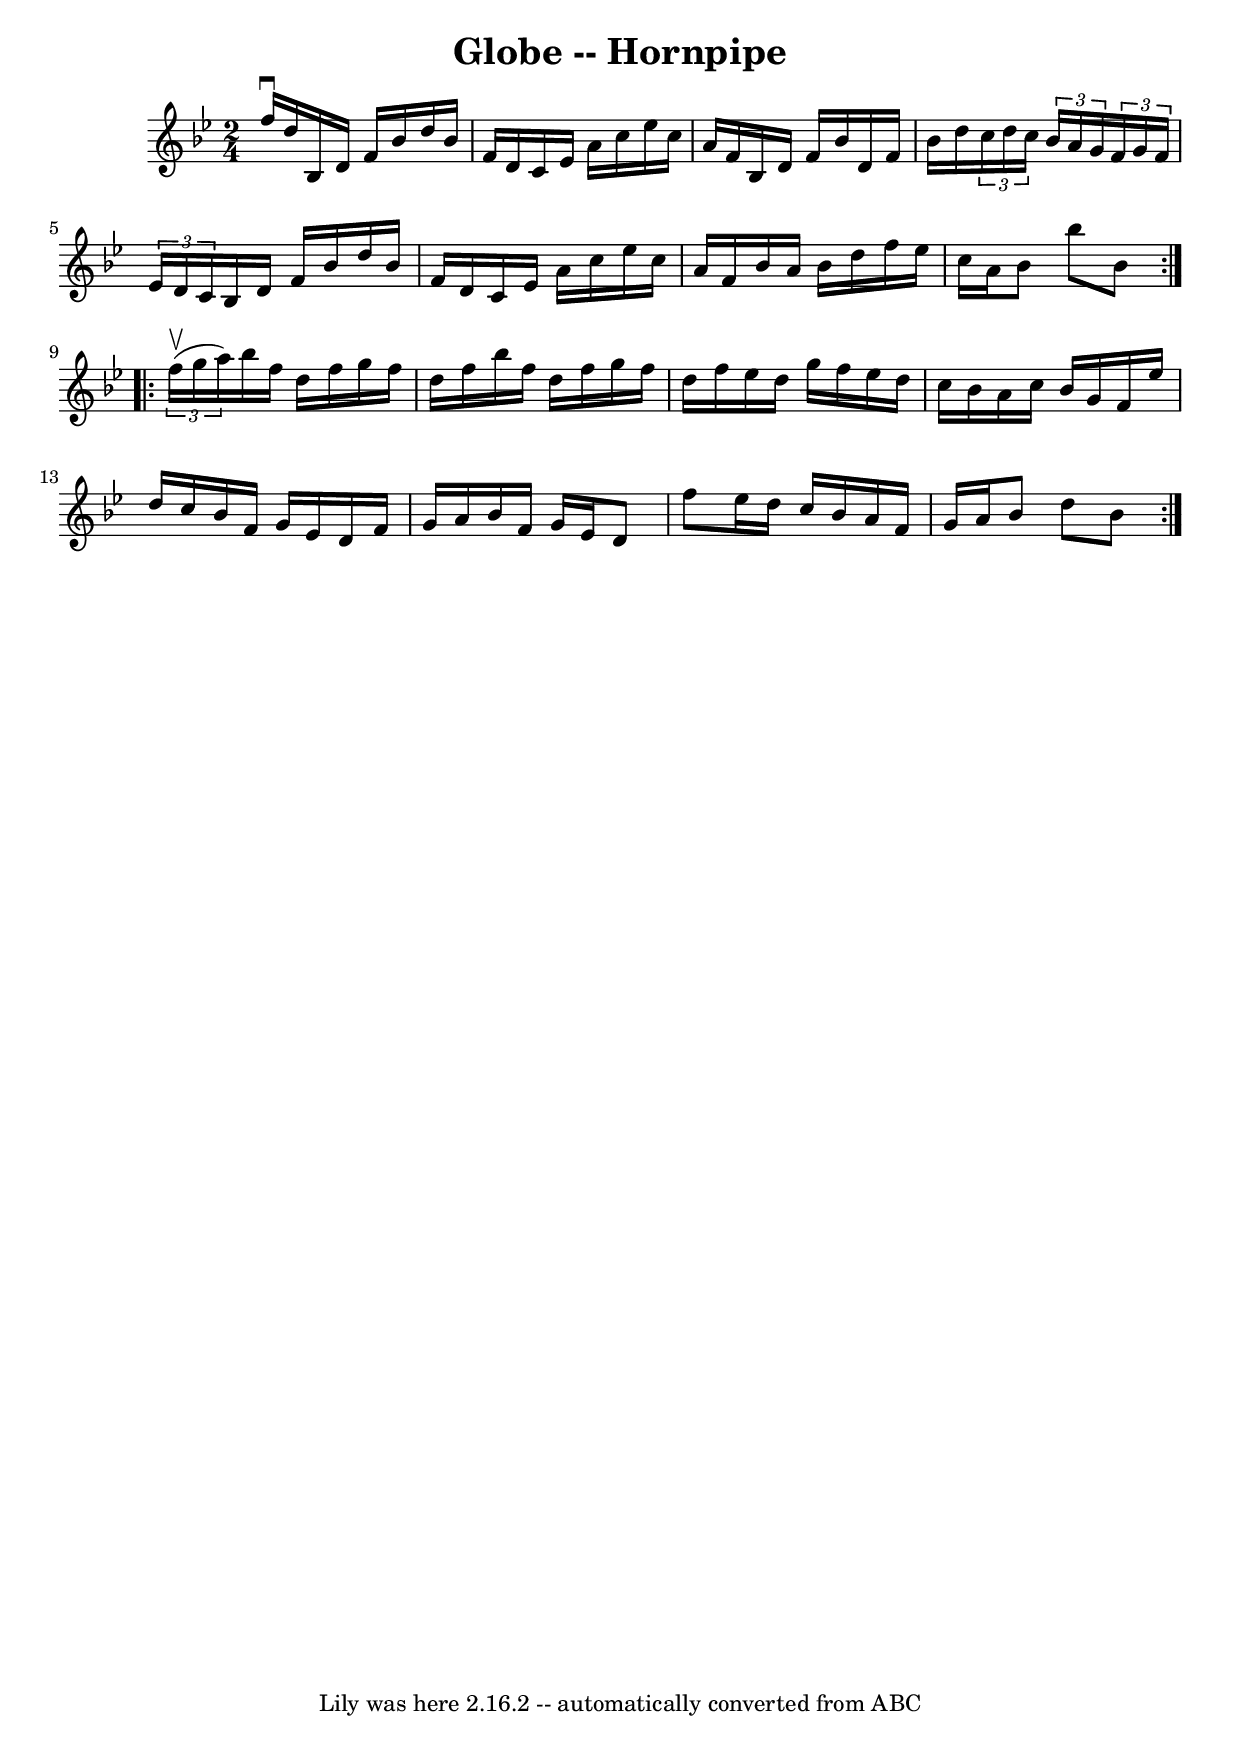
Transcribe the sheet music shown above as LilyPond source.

\version "2.7.40"
\include "Mammoth.ily"
\header {
	%% book = "Cole's 1000 Fiddle Tunes"
	crossRefNumber = "1"
	footnotes = ""
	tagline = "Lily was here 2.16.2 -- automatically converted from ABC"
	title = "Globe -- Hornpipe"
}
voicedefault =  {


\repeat volta 2 {
\time 2/4 \key bes \major f''16^\downbow d''16  |
 bes16 d'16   
 f'16 bes'16 d''16 bes'16 f'16 d'16  |
 c'16 ees'16   
 a'16 c''16 ees''16 c''16 a'16 f'16  |
 bes16 d'16    
f'16 bes'16 d'16 f'16 bes'16 d''16  |
 \times 2/3 {   
c''16 d''16 c''16  }   \times 2/3 { bes'16 a'16 g'16  }   
\times 2/3 { f'16 g'16 f'16  }   \times 2/3 { ees'16 d'16 c'16  
} |
 bes16 d'16 f'16 bes'16 d''16 bes'16 f'16    
d'16  |
 c'16 ees'16 a'16 c''16 ees''16 c''16 a'16    
f'16  |
 bes'16 a'16 bes'16 d''16 f''16 ees''16 c''16 
 a'16  |
 bes'8 bes''8 bes'8  }     \repeat volta 2 {   
\times 2/3 { f''16 (^\upbow g''16 a''16) } |
 bes''16    
f''16 d''16 f''16 g''16 f''16 d''16 f''16  |
 bes''16 
 f''16 d''16 f''16 g''16 f''16 d''16 f''16  |
   
ees''16 d''16 g''16 f''16 ees''16 d''16 c''16 bes'16  
|
 a'16 c''16 bes'16 g'16 f'16 ees''16 d''16 c''16 
 |
 bes'16 f'16 g'16 ees'16 d'16 f'16 g'16 a'16  
|
 bes'16 f'16 g'16 ees'16 d'8 f''8  |
 ees''16  
 d''16 c''16 bes'16 a'16 f'16 g'16 a'16  |
 bes'8    
d''8 bes'8  }   
}

\score{
    <<

	\context Staff="default"
	{
	    \voicedefault 
	}

    >>
	\layout {
	}
	\midi {}
}
